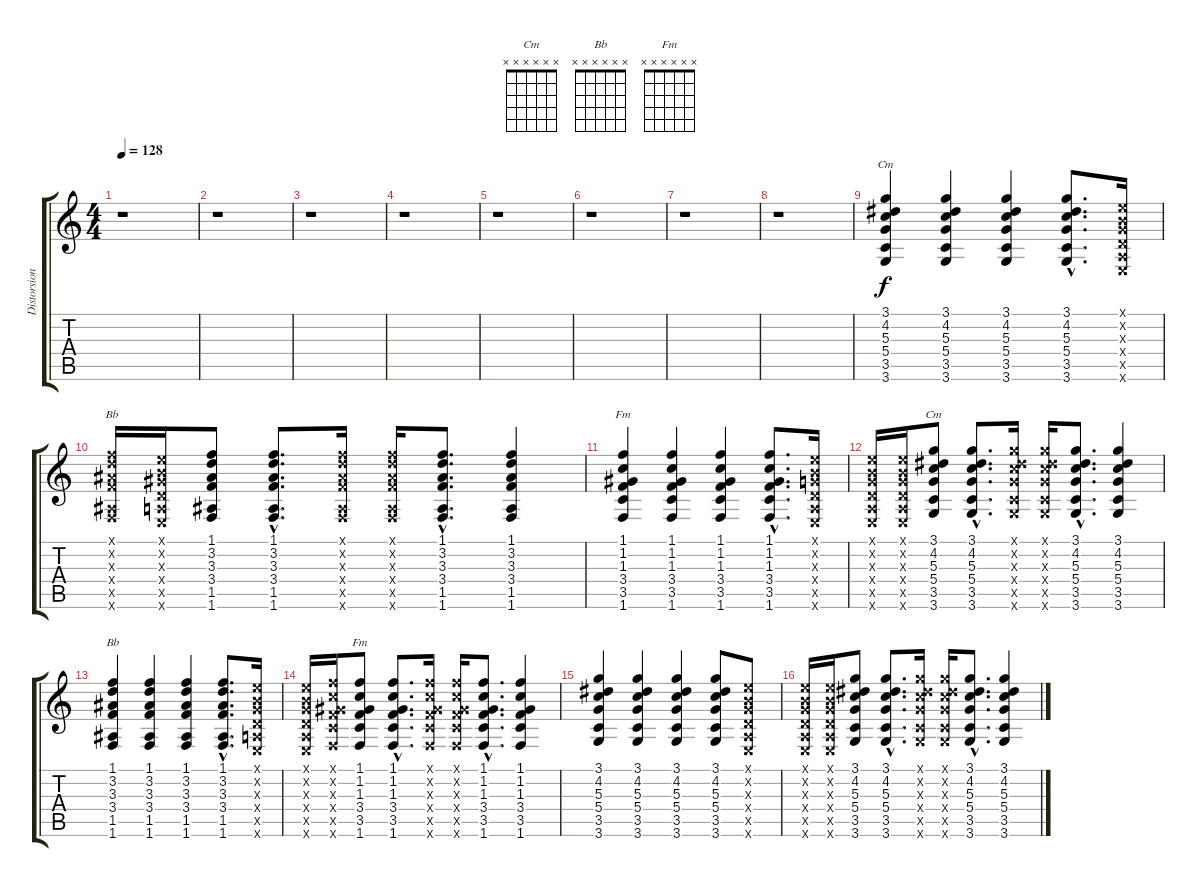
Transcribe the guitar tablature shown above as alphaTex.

\track ("Distorsion" "Distorsion") {instrument distortionguitar}
\staff {score tabs}
\tuning (E4 B3 G3 D3 A2 E2) {hide}
\chord ("Cm" 3 4 5 5 3 3)
\chord ("Bb" 1 3 3 3 1 1)
\chord ("Fm" 1 1 1 3 3 1)
\chord ("Cm" x x x x x x) {firstfret 0}
\chord ("Bb" x x x x x x) {firstfret 0}
\chord ("Fm" x x x x x x) {firstfret 0}
\ts (4 4)
\tempo 128
\clef g2
\ks c
r.1{dy f instrument distortionguitar} |
r.1 |
r.1 |
r.1 |
r.1 |
r.1 |
r.1 |
r.1 |
(3.1 4.2 5.3 5.4 3.5 3.6).4{ch "Cm"} (3.1 4.2 5.3 5.4 3.5 3.6).4 (3.1 4.2 5.3 5.4 3.5 3.6).4 (3.1{hac} 4.2{hac} 5.3{hac} 5.4{hac} 3.5{hac} 3.6{hac}).8{d} (0.1{x} 0.2{x} 0.3{x} 0.4{x} 0.5{x} 0.6{x}).16 |
(1.1{x} 3.2{x} 3.3{x} 3.4{x} 1.5{x} 1.6{x}).16{ch "Bb"} (0.1{x} 0.2{x} 1.3{x} 0.4{x} 0.5{x} 0.6{x}).16 (1.1 3.2 3.3 3.4 1.5 1.6).8 (1.1{hac} 3.2{hac} 3.3{hac} 3.4{hac} 1.5{hac} 1.6{hac}).8{d} (1.1{x} 3.2{x} 3.3{x} 3.4{x} 1.5{x} 1.6{x}).16 (1.1{x} 3.2{x} 3.3{x} 3.4{x} 1.5{x} 1.6{x}).16 (1.1{hac} 3.2{hac} 3.3{hac} 3.4{hac} 1.5{hac} 1.6{hac}).8{d} (1.1 3.2 3.3 3.4 1.5 1.6).4 |
(1.1 1.2 1.3 3.4 3.5 1.6).4{ch "Fm"} (1.1 1.2 1.3 3.4 3.5 1.6).4 (1.1 1.2 1.3 3.4 3.5 1.6).4 (1.1{hac} 1.2{hac} 1.3{hac} 3.4{hac} 3.5{hac} 1.6{hac}).8{d} (0.1{x} 0.2{x} 0.3{x} 0.4{x} 0.5{x} 0.6{x}).16 |
(0.1{x} 0.2{x} 0.3{x} 0.4{x} 0.5{x} 0.6{x}).16 (0.1{x} 0.2{x} 0.3{x} 0.4{x} 0.5{x} 0.6{x}).16 (3.1 4.2 5.3 5.4 3.5 3.6).8{ch "Cm"} (3.1{hac} 4.2{hac} 5.3{hac} 5.4{hac} 3.5{hac} 3.6{hac}).8{d} (3.1{x} 4.2{x} 5.3{x} 5.4{x} 3.5{x} 3.6{x}).16 (3.1{x} 4.2{x} 5.3{x} 5.4{x} 3.5{x} 3.6{x}).16 (3.1{hac} 4.2{hac} 5.3{hac} 5.4{hac} 3.5{hac} 3.6{hac}).8{d} (3.1 4.2 5.3 5.4 3.5 3.6).4 |
(1.1 3.2 3.3 3.4 1.5 1.6).4{ch "Bb"} (1.1 3.2 3.3 3.4 1.5 1.6).4 (1.1 3.2 3.3 3.4 1.5 1.6).4 (1.1{hac} 3.2{hac} 3.3{hac} 3.4{hac} 1.5{hac} 1.6{hac}).8{d} (0.1{x} 0.2{x} 0.3{x} 0.4{x} 0.5{x} 0.6{x}).16 |
(0.1{x} 0.2{x} 0.3{x} 0.4{x} 0.5{x} 0.6{x}).16 (1.1{x} 1.2{x} 1.3{x} 3.4{x} 3.5{x} 1.6{x}).16 (1.1 1.2 1.3 3.4 3.5 1.6).8{ch "Fm"} (1.1{hac} 1.2{hac} 1.3{hac} 3.4{hac} 3.5{hac} 1.6{hac}).8{d} (1.1{x} 1.2{x} 1.3{x} 3.4{x} 3.5{x} 1.6{x}).16 (1.1{x} 1.2{x} 1.3{x} 3.4{x} 3.5{x} 1.6{x}).16 (1.1{hac} 1.2{hac} 1.3{hac} 3.4{hac} 3.5{hac} 1.6{hac}).8{d} (1.1 1.2 1.3 3.4 3.5 1.6).4 |
(3.1 4.2 5.3 5.4 3.5 3.6).4 (3.1 4.2 5.3 5.4 3.5 3.6).4 (3.1 4.2 5.3 5.4 3.5 3.6).4 (3.1 4.2 5.3 5.4 3.5 3.6).8 (0.1{x} 0.2{x} 0.3{x} 0.4{x} 0.5{x} 0.6{x}).8 |
(0.1{x} 0.2{x} 0.3{x} 0.4{x} 0.5{x} 0.6{x}).16 (0.1{x} 0.2{x} 0.3{x} 0.4{x} 0.5{x} 0.6{x}).16 (3.1 4.2 5.3 5.4 3.5 3.6).8 (3.1{hac} 4.2{hac} 5.3{hac} 5.4{hac} 3.5{hac} 3.6{hac}).8{d} (3.1{x} 4.2{x} 5.3{x} 5.4{x} 3.5{x} 3.6{x}).16 (3.1{x} 4.2{x} 5.3{x} 5.4{x} 3.5{x} 3.6{x}).16 (3.1{hac} 4.2{hac} 5.3{hac} 5.4{hac} 3.5{hac} 3.6{hac}).8{d} (3.1 4.2 5.3 5.4 3.5 3.6).4
